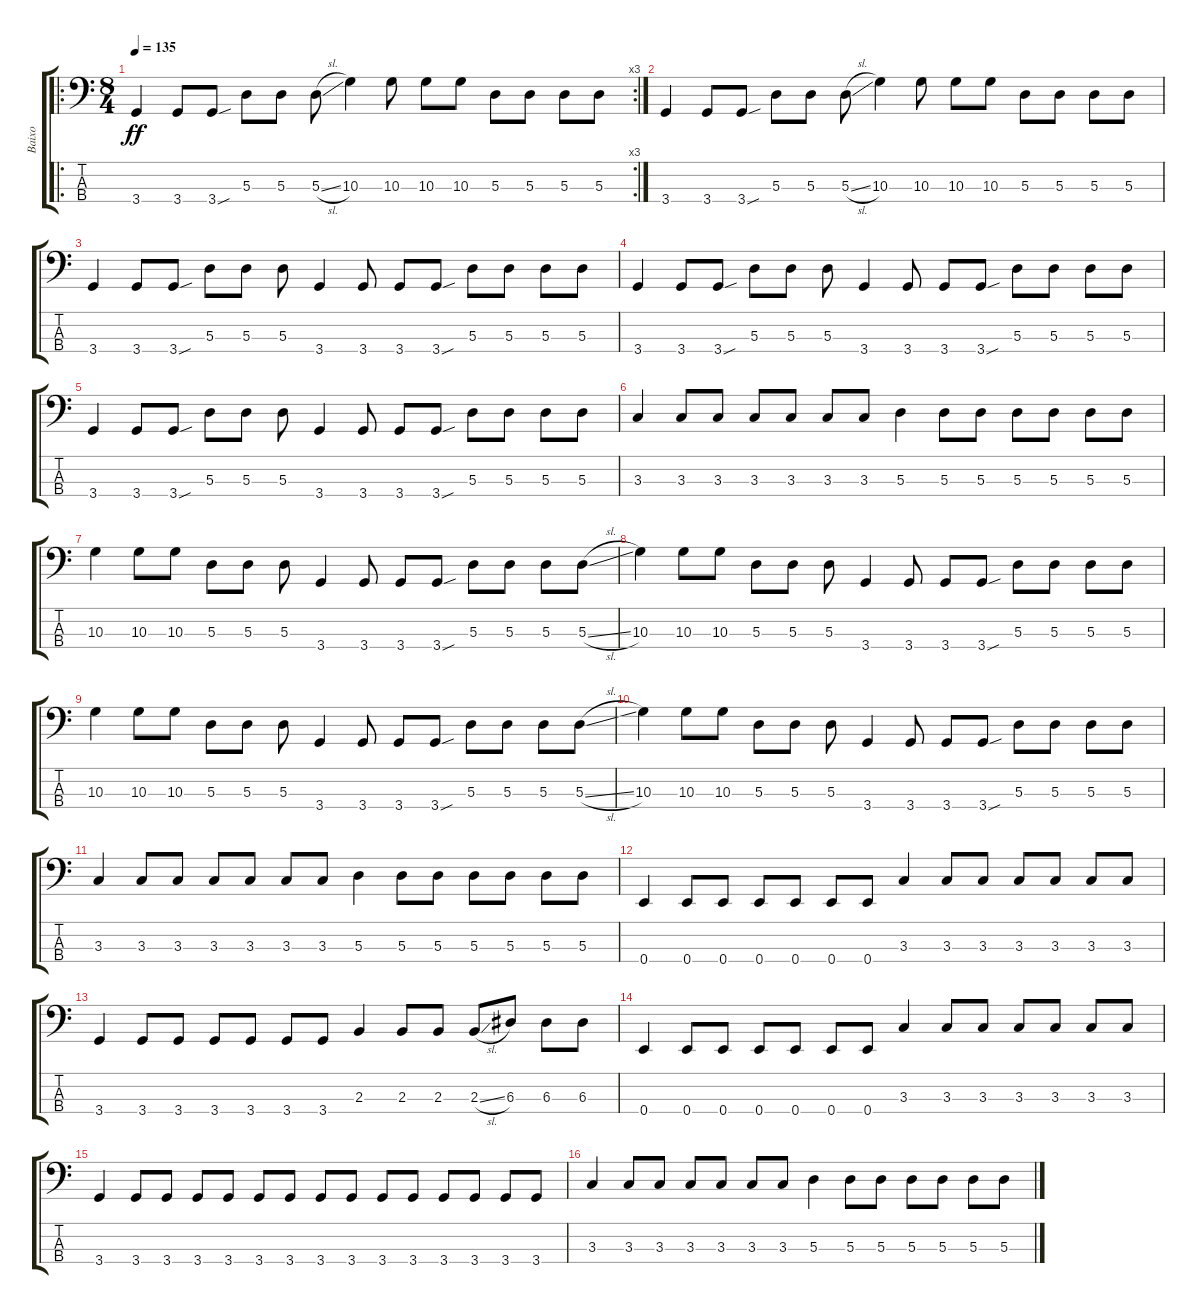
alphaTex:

\track ("Baixo" "Baixo") {instrument electricbassfinger}
\staff {score tabs}
\tuning (G2 D2 A1 E1) {hide}
\ro
\rc 3
\ts (8 4)
\tempo 135
\clef f4
\ks c
3.4.4{dy ff instrument electricbassfinger} 3.4.8 3.4{sou}.8 5.3.8 5.3.8 5.3{sl}.8 10.3.4 10.3.8 10.3.8 10.3.8 5.3.8 5.3.8 5.3.8 5.3.8 |
3.4.4 3.4.8 3.4{sou}.8 5.3.8 5.3.8 5.3{sl}.8 10.3.4 10.3.8 10.3.8 10.3.8 5.3.8 5.3.8 5.3.8 5.3.8 |
3.4.4 3.4.8 3.4{sou}.8 5.3.8 5.3.8 5.3.8 3.4.4 3.4.8 3.4.8 3.4{sou}.8 5.3.8 5.3.8 5.3.8 5.3.8 |
3.4.4 3.4.8 3.4{sou}.8 5.3.8 5.3.8 5.3.8 3.4.4 3.4.8 3.4.8 3.4{sou}.8 5.3.8 5.3.8 5.3.8 5.3.8 |
3.4.4 3.4.8 3.4{sou}.8 5.3.8 5.3.8 5.3.8 3.4.4 3.4.8 3.4.8 3.4{sou}.8 5.3.8 5.3.8 5.3.8 5.3.8 |
3.3.4 3.3.8 3.3.8 3.3.8 3.3.8 3.3.8 3.3.8 5.3.4 5.3.8 5.3.8 5.3.8 5.3.8 5.3.8 5.3.8 |
10.3.4 10.3.8 10.3.8 5.3.8 5.3.8 5.3.8 3.4.4 3.4.8 3.4.8 3.4{sou}.8 5.3.8 5.3.8 5.3.8 5.3{sl}.8 |
10.3.4 10.3.8 10.3.8 5.3.8 5.3.8 5.3.8 3.4.4 3.4.8 3.4.8 3.4{sou}.8 5.3.8 5.3.8 5.3.8 5.3.8 |
10.3.4 10.3.8 10.3.8 5.3.8 5.3.8 5.3.8 3.4.4 3.4.8 3.4.8 3.4{sou}.8 5.3.8 5.3.8 5.3.8 5.3{sl}.8 |
10.3.4 10.3.8 10.3.8 5.3.8 5.3.8 5.3.8 3.4.4 3.4.8 3.4.8 3.4{sou}.8 5.3.8 5.3.8 5.3.8 5.3.8 |
3.3.4 3.3.8 3.3.8 3.3.8 3.3.8 3.3.8 3.3.8 5.3.4 5.3.8 5.3.8 5.3.8 5.3.8 5.3.8 5.3.8 |
0.4.4 0.4.8 0.4.8 0.4.8 0.4.8 0.4.8 0.4.8 3.3.4 3.3.8 3.3.8 3.3.8 3.3.8 3.3.8 3.3.8 |
3.4.4 3.4.8 3.4.8 3.4.8 3.4.8 3.4.8 3.4.8 2.3.4 2.3.8 2.3.8 2.3{sl}.8 6.3.8 6.3.8 6.3.8 |
0.4.4 0.4.8 0.4.8 0.4.8 0.4.8 0.4.8 0.4.8 3.3.4 3.3.8 3.3.8 3.3.8 3.3.8 3.3.8 3.3.8 |
3.4.4 3.4.8 3.4.8 3.4.8 3.4.8 3.4.8 3.4.8 3.4.8 3.4.8 3.4.8 3.4.8 3.4.8 3.4.8 3.4.8 3.4.8 |
3.3.4 3.3.8 3.3.8 3.3.8 3.3.8 3.3.8 3.3.8 5.3.4 5.3.8 5.3.8 5.3.8 5.3.8 5.3.8 5.3.8
